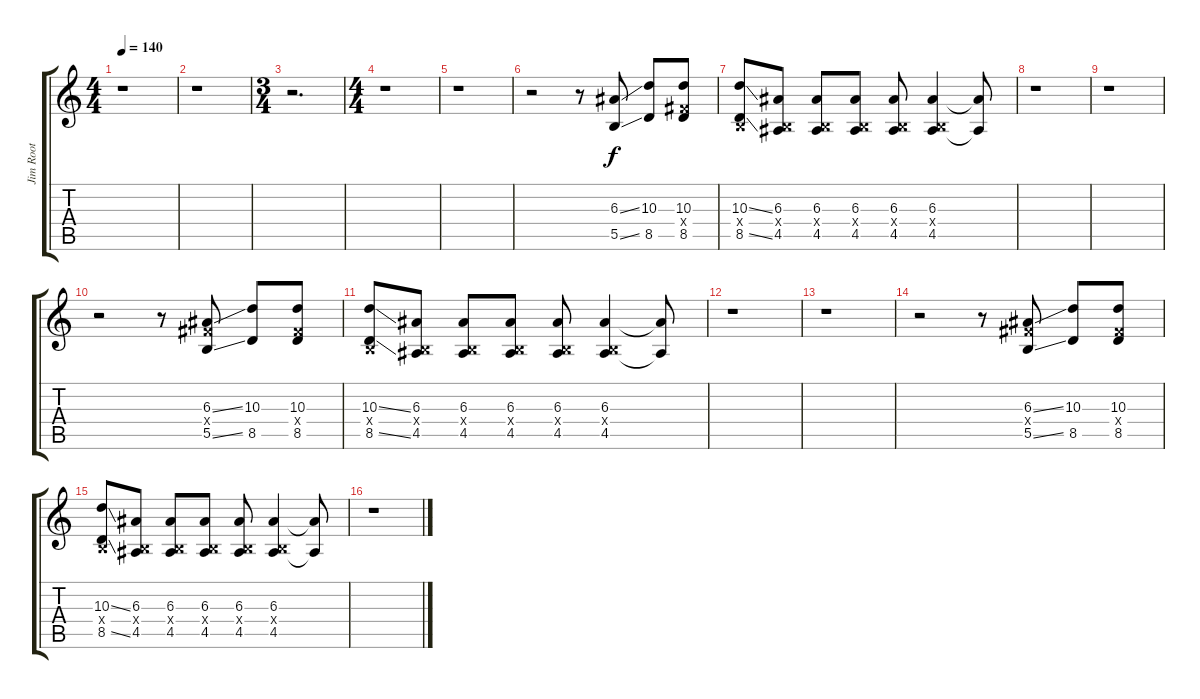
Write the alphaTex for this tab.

\track ("Jim Root" "Jim Root") {instrument distortionguitar}
\staff {score tabs}
\tuning (Db4 Ab3 E3 B2 Gb2 B1) {hide}
\ts (4 4)
\tempo 140
\clef g2
\ks c
r.1{dy f instrument distortionguitar} |
r.1 |
\ts (3 4)
r.2{d} |
\ts (4 4)
r.1 |
r.1 |
r.2 r.8 (6.3{ss} 5.5{ss}).8 (10.3 8.5).8 (10.3 7.4{x} 8.5).8 |
(10.3{ss} 0.4{x} 8.5{ss}).8 (6.3 0.4{x} 4.5).8 (6.3 0.4{x} 4.5).8 (6.3 0.4{x} 4.5).8 (6.3 0.4{x} 4.5).8 (6.3 0.4{x} 4.5).4 (6.3{t} 4.5{t}).8 |
r.1 |
r.1 |
r.2 r.8 (6.3{ss} 7.4{x} 5.5{ss}).8 (10.3 8.5).8 (10.3 7.4{x} 8.5).8 |
(10.3{ss} 0.4{x} 8.5{ss}).8 (6.3 0.4{x} 4.5).8 (6.3 0.4{x} 4.5).8 (6.3 0.4{x} 4.5).8 (6.3 0.4{x} 4.5).8 (6.3 0.4{x} 4.5).4 (6.3{t} 4.5{t}).8 |
r.1 |
r.1 |
r.2 r.8 (6.3{ss} 7.4{x} 5.5{ss}).8 (10.3 8.5).8 (10.3 7.4{x} 8.5).8 |
(10.3{ss} 0.4{x} 8.5{ss}).8 (6.3 0.4{x} 4.5).8 (6.3 0.4{x} 4.5).8 (6.3 0.4{x} 4.5).8 (6.3 0.4{x} 4.5).8 (6.3 0.4{x} 4.5).4 (6.3{t} 4.5{t}).8 |
r.1
